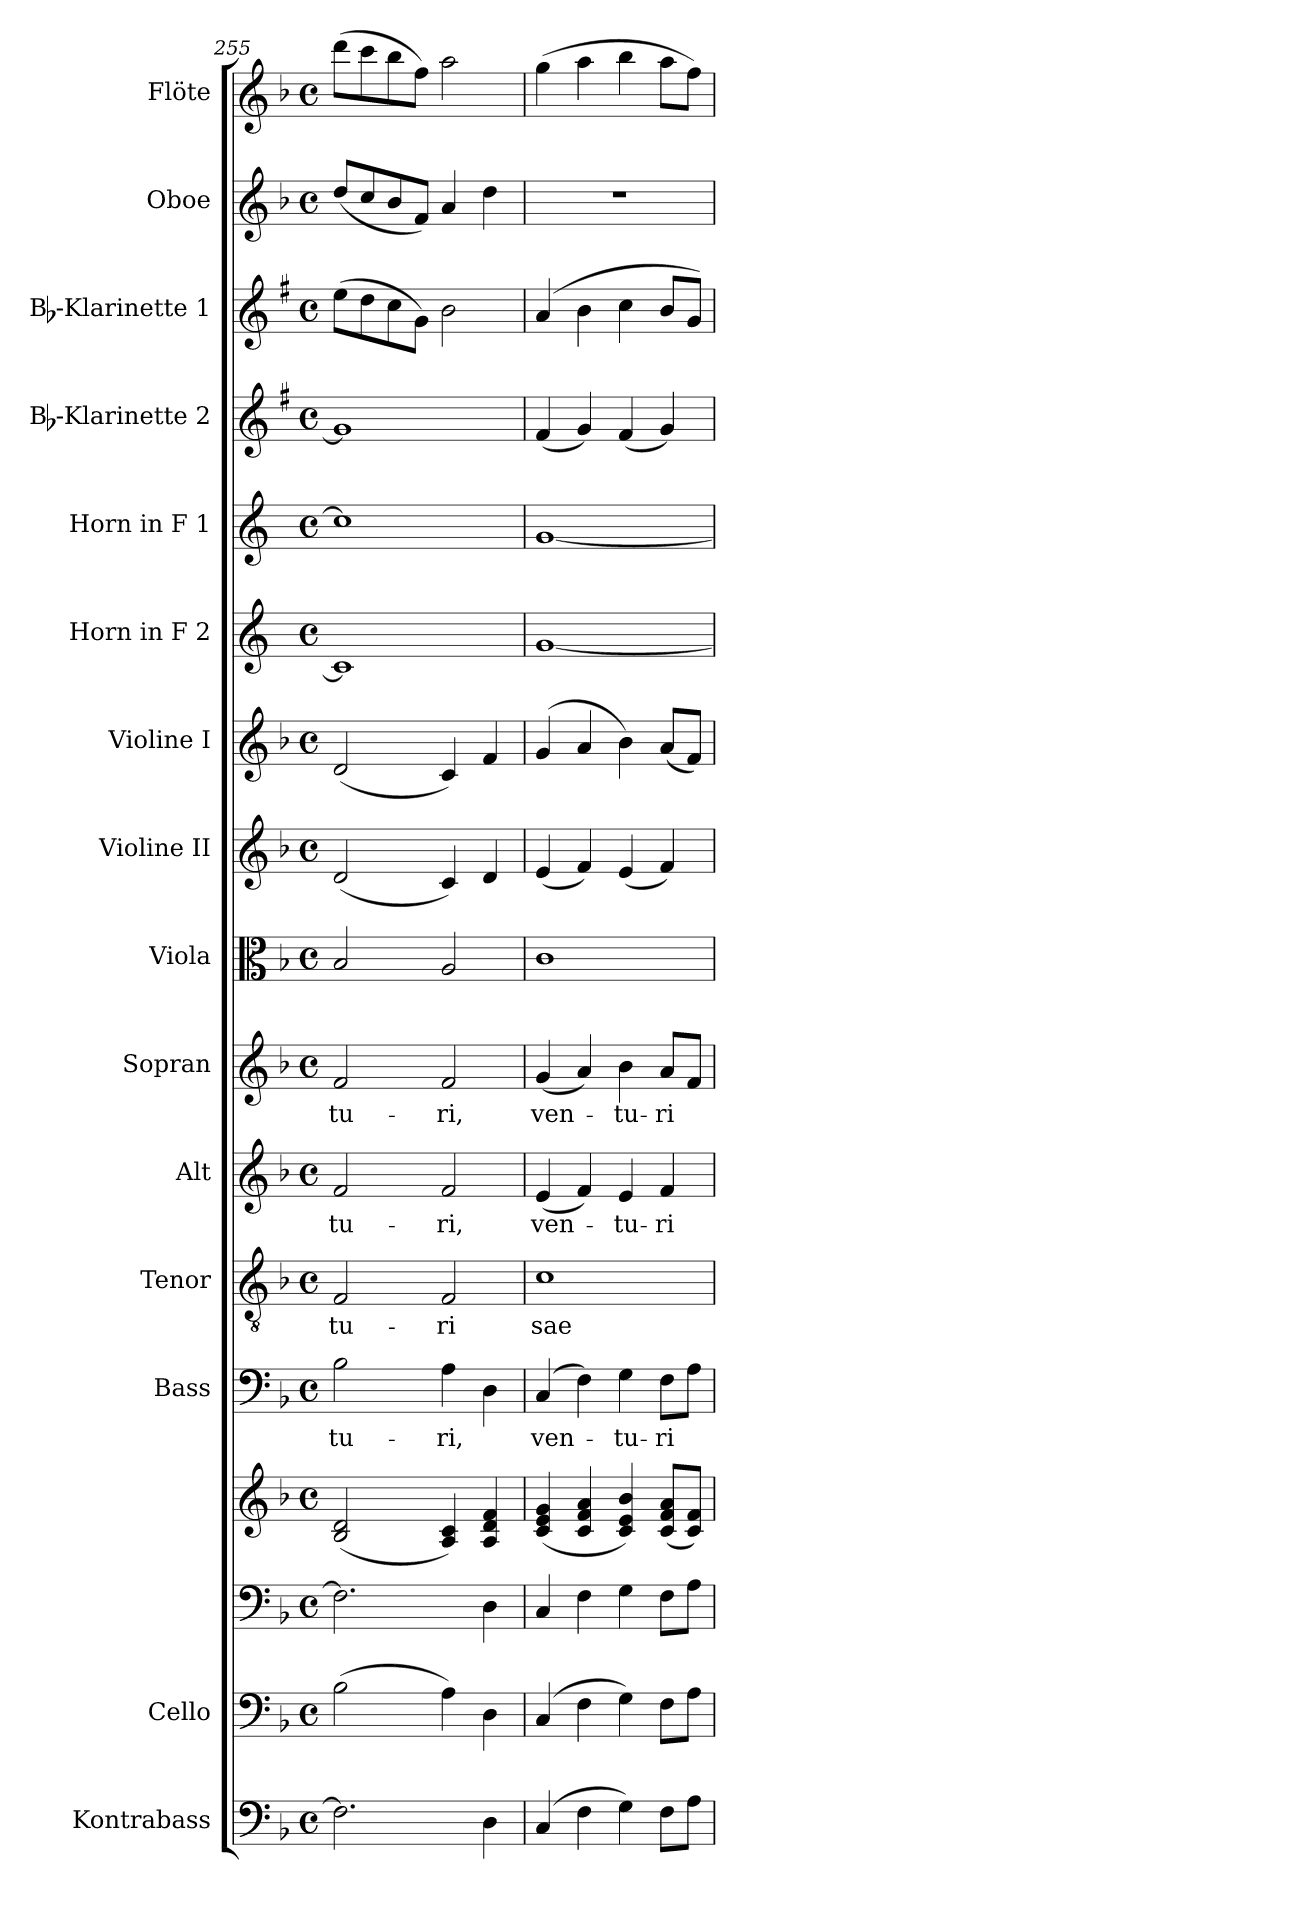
**kern	**kern	**kern	**kern	**kern	**text	**kern	**text	**kern	**text	**kern	**text	**kern	**kern	**kern	**kern	**kern	**kern	**kern	**kern	**kern
*part16	*part15	*part14	*part14	*part13	*part13	*part12	*part12	*part11	*part11	*part10	*part10	*part9	*part8	*part7	*part6	*part5	*part4	*part3	*part2	*part1
*staff17	*staff16	*staff15	*staff14	*staff13	*staff13	*staff12	*staff12	*staff11	*staff11	*staff10	*staff10	*staff9	*staff8	*staff7	*staff6	*staff5	*staff4	*staff3	*staff2	*staff1
*I"Kontrabass	*I"Cello	*	*	*I"Bass	*	*I"Tenor	*	*I"Alt	*	*I"Sopran	*	*I"Viola	*I"Violine II	*I"Violine I	*I"Horn in F 2	*I"Horn in F 1	*I"Bb-Klarinette 2	*I"Bb-Klarinette 1	*I"Oboe	*I"Flöte
*I'Kb.	*	*	*	*I'B.	*	*I'T.	*	*I'A.	*	*I'S.	*	*I'Vla.	*I'Vl. II	*I'Vl. I	*	*	*I'Bb Kl. 2	*I'Bb Kl. 1	*I'Ob.	*I'Fl.
*clefF4	*clefF4	*clefF4	*clefG2	*clefF4	*	*clefGv2	*	*clefG2	*	*clefG2	*	*clefC3	*clefG2	*clefG2	*clefG2	*clefG2	*clefG2	*clefG2	*clefG2	*clefG2
*ITrd7c12	*	*	*	*	*	*	*	*	*	*	*	*	*	*	*ITrd4c7	*ITrd4c7	*ITrd1c2	*ITrd1c2	*	*
*k[b-]	*k[b-]	*k[b-]	*k[b-]	*k[b-]	*	*k[b-]	*	*k[b-]	*	*k[b-]	*	*k[b-]	*k[b-]	*k[b-]	*k[b-]	*k[b-]	*k[b-]	*k[b-]	*k[b-]	*k[b-]
*F:	*F:	*F:	*F:	*F:	*	*F:	*	*F:	*	*F:	*	*F:	*F:	*F:	*F:	*F:	*F:	*F:	*F:	*F:
*M4/4	*M4/4	*M4/4	*M4/4	*M4/4	*	*M4/4	*	*M4/4	*	*M4/4	*	*M4/4	*M4/4	*M4/4	*M4/4	*M4/4	*M4/4	*M4/4	*M4/4	*M4/4
*met(c)	*met(c)	*met(c)	*met(c)	*met(c)	*	*met(c)	*	*met(c)	*	*met(c)	*	*met(c)	*met(c)	*met(c)	*met(c)	*met(c)	*met(c)	*met(c)	*met(c)	*met(c)
=255	=255	=255	=255	=255	=255	=255	=255	=255	=255	=255	=255	=255	=255	=255	=255	=255	=255	=255	=255	=255
!	!	!	!	!	!LO:LY:b	!	!LO:LY:b	!	!LO:LY:b	!	!LO:LY:b	!	!	!	!	!	!	!	!	!
2.FF\]	(>2B-\	2.F\]	(<2B-/ 2d/	2B-\	-tu-	2F/	-tu-	2f/	-tu-	2f/	-tu-	2B-/	(<2d/	(<2d/	1F]	1f]	1f]	(>8dd\L	(<8dd/L	(>8ddd\L
.	.	.	.	.	.	.	.	.	.	.	.	.	.	.	.	.	.	8cc\	8cc/	8ccc\
.	.	.	.	.	.	.	.	.	.	.	.	.	.	.	.	.	.	8b-\	8b-/	8bb-\
.	.	.	.	.	.	.	.	.	.	.	.	.	.	.	.	.	.	8f\J)	8f/J)	8ff\J)
!	!	!	!	!	!LO:LY:b	!	!LO:LY:b	!	!LO:LY:b	!	!LO:LY:b	!	!	!	!	!	!	!	!	!
.	4A\)	.	4A/ 4c/)	4A\	-ri,	2F/	-ri	2f/	-ri,	2f/	-ri,	2A/	4c/)	4c/)	.	.	.	2a\	4a/	2aa\
4DD\	4D\	4D\	4A/ 4d/ 4f/	4D\	.	.	.	.	.	.	.	.	4d/	4f/	.	.	.	.	4dd\	.
=256	=256	=256	=256	=256	=256	=256	=256	=256	=256	=256	=256	=256	=256	=256	=256	=256	=256	=256	=256	=256
!	!	!	!	!	!LO:LY:b	!	!LO:LY:b	!	!LO:LY:b	!	!LO:LY:b	!	!	!	!	!	!	!	!	!
(4CC/	(4C/	4C/	(4c/ 4e/ 4g/	(4C/	ven-	1c	sae-	(<4e/	ven-	(<4g/	ven-	1c	(<4e/	(4g/	[1c	[1c	(<4e/	(4g/	1r	(>4gg\
4FF\	4F\	4F\	4c/ 4f/ 4a/	4F\)	.	.	.	4f/)	.	4a/)	.	.	4f/)	4a/	.	.	4f/)	4a\	.	4aa\
!	!	!	!	!	!LO:LY:b	!	!	!	!LO:LY:b	!	!LO:LY:b	!	!	!	!	!	!	!	!	!
4GG\)	4G\)	4G\	4c/ 4e/ 4b-/)	4G\	-tu-	.	.	4e/	-tu-	4b-\	-tu-	.	(<4e/	4b-\)	.	.	(<4e/	4b-\	.	4bb-\
!	!	!	!	!	!LO:LY:b	!	!	!	!LO:LY:b	!	!LO:LY:b	!	!	!	!	!	!	!	!	!
8FF\L	8F\L	8F\L	(<8c/ 8f/ 8a/L	8F\L	-ri	.	.	4f/	-ri	8a/L	-ri	.	4f/)	(<8a/L	.	.	4f/)	8a/L	.	8aa\L
8AA\J	8A\J	8A\J	8c/ 8f/J)	8A\J	.	.	.	.	.	8f/J	.	.	.	8f/J)	.	.	.	8f/J)	.	8ff\J)
=	=	=	=	=	=	=	=	=	=	=	=	=	=	=	=	=	=	=	=	=
*-	*-	*-	*-	*-	*-	*-	*-	*-	*-	*-	*-	*-	*-	*-	*-	*-	*-	*-	*-	*-
